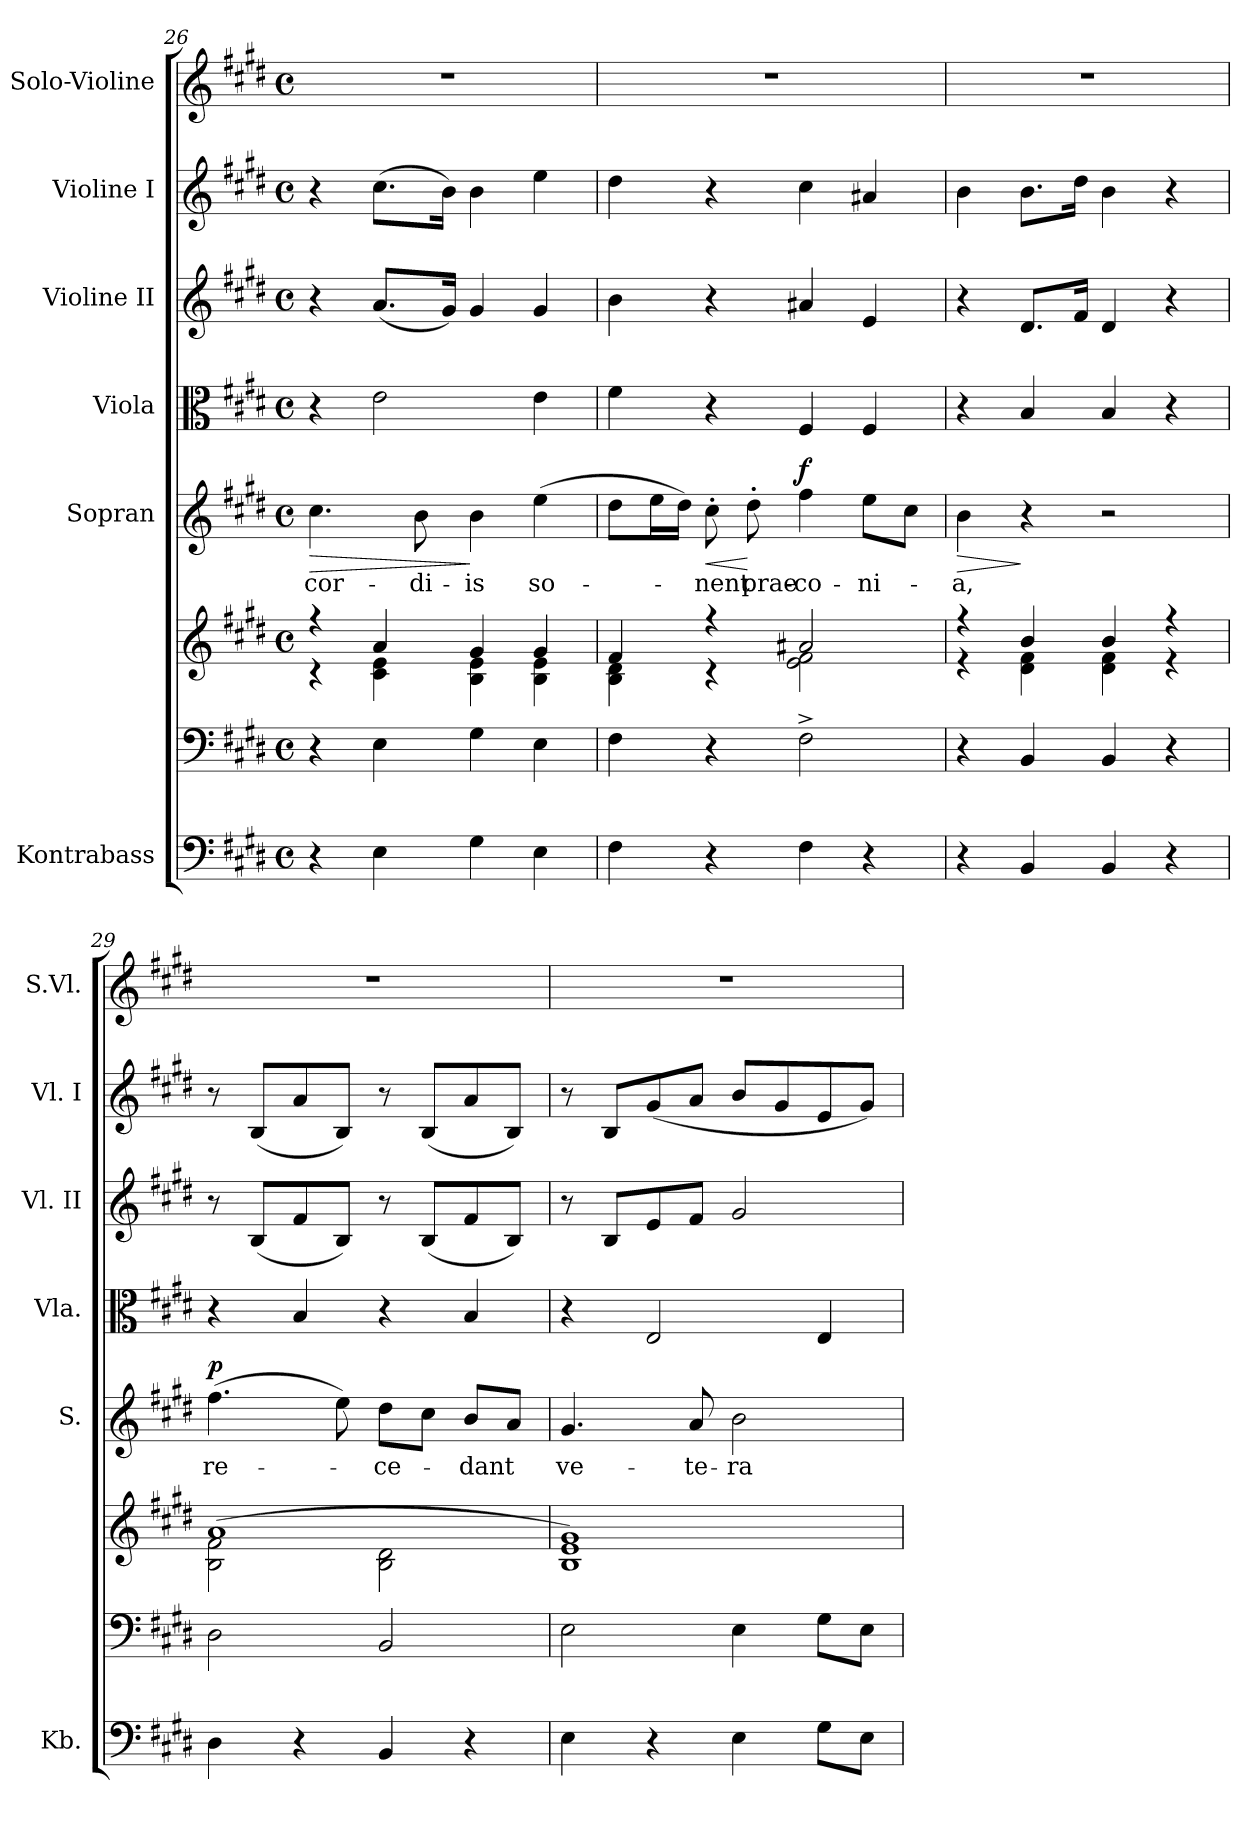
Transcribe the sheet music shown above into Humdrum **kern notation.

**kern	**kern	**kern	**kern	**text	**dynam	**kern	**kern	**kern	**kern
*part7	*part6	*part6	*part5	*part5	*part5	*part4	*part3	*part2	*part1
*staff8	*staff7	*staff6	*staff5	*staff5	*staff5	*staff4	*staff3	*staff2	*staff1
*I"Kontrabass	*	*	*I"Sopran	*	*	*I"Viola	*I"Violine II	*I"Violine I	*I"Solo-Violine
*I'Kb.	*	*	*I'S.	*	*	*I'Vla.	*I'Vl. II	*I'Vl. I	*I'S.Vl.
!!LO:PB:g=z
*clefF4	*clefF4	*clefG2	*clefG2	*	*	*clefC3	*clefG2	*clefG2	*clefG2
*ITrd7c12	*	*	*	*	*	*	*	*	*
*k[f#c#g#d#]	*k[f#c#g#d#]	*k[f#c#g#d#]	*k[f#c#g#d#]	*	*	*k[f#c#g#d#]	*k[f#c#g#d#]	*k[f#c#g#d#]	*k[f#c#g#d#]
*E:	*E:	*E:	*E:	*	*	*E:	*E:	*E:	*E:
*M4/4	*M4/4	*M4/4	*M4/4	*	*	*M4/4	*M4/4	*M4/4	*M4/4
*met(c)	*met(c)	*met(c)	*met(c)	*	*	*met(c)	*met(c)	*met(c)	*met(c)
=26	=26	=26	=26	=26	=26	=26	=26	=26	=26
*	*	*^	*	*	*	*	*	*	*
!	!	!	!	!	!LO:LY:b	!LO:HP:b	!	!	!	!
4r	4r	4r	4r	4.cc#\	-cor-	>	4r	4r	4r	1r
4EE\	4E\	4a/	4c#\ 4e\	.	.	.	2e\	(<8.a/L	(>8.cc#\L	.
!	!	!	!	!	!LO:LY:b	!	!	!	!	!
.	.	.	.	8b\	-di-	.	.	.	.	.
.	.	.	.	.	.	.	.	16g#/Jk)	16b\Jk)	.
!	!	!	!	!	!LO:LY:b	!	!	!	!	!
4GG#\	4G#\	4g#/	4B\ 4e\	4b\	-is	]	.	4g#/	4b\	.
!	!	!	!	!	!LO:LY:b	!	!	!	!	!
4EE\	4E\	4g#/	4B\ 4e\	(>4ee\	so-	.	4e\	4g#/	4ee\	.
=27	=27	=27	=27	=27	=27	=27	=27	=27	=27	=27
4FF#\	4F#\	4f#/	4B\ 4d#\	8dd#\L	.	.	4f#\	4b\	4dd#\	1r
.	.	.	.	16ee\L	.	.	.	.	.	.
.	.	.	.	16dd#\JJ)	.	.	.	.	.	.
!	!	!	!	!	!LO:LY:b	!LO:HP:b	!	!	!	!
4r	4r	4r	4r	8cc#'>\	-nent	<	4r	4r	4r	.
!	!	!	!	!	!LO:LY:b	!	!	!	!	!
.	.	.	.	8dd#'>\	prae-	[	.	.	.	.
!	!	!	!	!	!LO:LY:b	!LO:DY:a	!	!	!	!
4FF#\	2F#^>\	2a#X/	2e\ 2f#\	4ff#\	-co-	f	4F#/	4a#X/	4cc#\	.
!	!	!	!	!	!LO:LY:b	!	!	!	!	!
4r	.	.	.	8ee\L	-ni-	.	4F#/	4e/	4a#X/	.
.	.	.	.	8cc#\J	.	.	.	.	.	.
=28	=28	=28	=28	=28	=28	=28	=28	=28	=28	=28
!	!	!	!	!	!LO:LY:b	!LO:HP:b	!	!	!	!
4r	4r	4r	4r	4b\	-a,	>	4r	4r	4b\	1r
4BBB/	4BB/	4b/	4d#\ 4f#\	4r	.	]	4B/	8.d#/L	8.b\L	.
.	.	.	.	.	.	.	.	16f#/Jk	16dd#\Jk	.
4BBB/	4BB/	4b/	4d#\ 4f#\	2r	.	.	4B/	4d#/	4b\	.
4r	4r	4r	4r	.	.	.	4r	4r	4r	.
=29	=29	=29	=29	=29	=29	=29	=29	=29	=29	=29
!	!	!	!	!	!LO:LY:b	!LO:DY:a	!	!	!	!
4DD#\	2D#\	(>1a	2B\ 2f#\	(>4.ff#\	re-	p	4r	8r	8r	1r
.	.	.	.	.	.	.	.	(<8B/L	(<8B/L	.
4r	.	.	.	.	.	.	4B/	8f#/	8a/	.
.	.	.	.	8ee\)	.	.	.	8B/J)	8B/J)	.
!	!	!	!	!	!LO:LY:b	!	!	!	!	!
4BBB/	2BB/	.	2B\ 2d#\	8dd#\L	-ce-	.	4r	8r	8r	.
.	.	.	.	8cc#\J	.	.	.	(<8B/L	(<8B/L	.
!	!	!	!	!	!LO:LY:b	!	!	!	!	!
4r	.	.	.	8b/L	-dant	.	4B/	8f#/	8a/	.
.	.	.	.	8a/J	.	.	.	8B/J)	8B/J)	.
=30	=30	=30	=30	=30	=30	=30	=30	=30	=30	=30
!	!	!	!	!	!LO:LY:b	!	!	!	!	!
4EE\	2E\	1g#)	1B 1e	4.g#/	ve-	.	4r	8r	8r	1r
.	.	.	.	.	.	.	.	8B/L	8B/L	.
4r	.	.	.	.	.	.	2E/	8e/	(<8g#/	.
!	!	!	!	!	!LO:LY:b	!	!	!	!	!
.	.	.	.	8a/	-te-	.	.	8f#/J	8a/J	.
!	!	!	!	!	!LO:LY:b	!	!	!	!	!
4EE\	4E\	.	.	2b\	-ra	.	.	2g#/	8b/L	.
.	.	.	.	.	.	.	.	.	8g#/	.
8GG#\L	8G#\L	.	.	.	.	.	4E/	.	8e/	.
8EE\J	8E\J	.	.	.	.	.	.	.	8g#/J)	.
*	*	*v	*v	*	*	*	*	*	*	*
=	=	=	=	=	=	=	=	=	=
*-	*-	*-	*-	*-	*-	*-	*-	*-	*-
